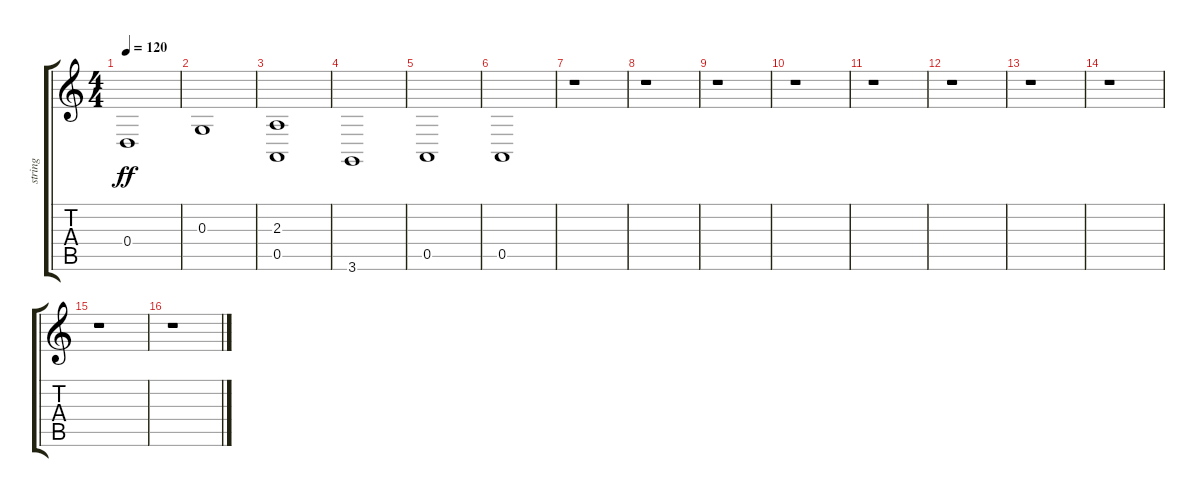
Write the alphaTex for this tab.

\track ("string" "string") {instrument synthstrings1}
\staff {score tabs}
\tuning (E4 B3 G3 D3 A2 E2) {hide}
\ts (4 4)
\tempo 120
\clef g2
\ks c
0.4.1{dy ff} |
0.3.1 |
(2.3 0.5).1 |
3.6.1 |
0.5.1 |
0.5.1 |
r.1 |
r.1 |
r.1 |
r.1 |
r.1 |
r.1 |
r.1 |
r.1 |
r.1 |
r.1
